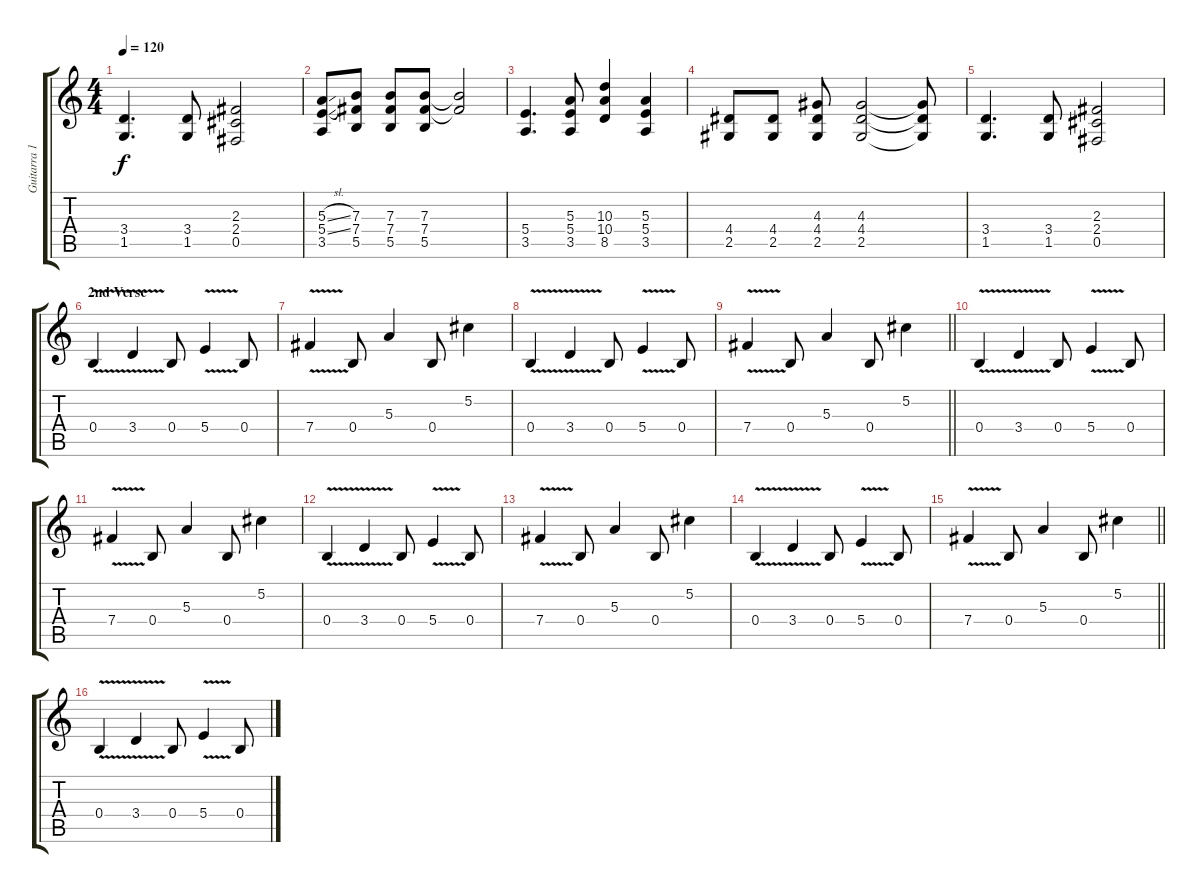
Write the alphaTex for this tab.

\track ("Guitarra 1" "Guitarra 1") {instrument overdrivenguitar}
\staff {score tabs}
\tuning (Db4 Ab3 E3 B2 Gb2 Db2) {hide}
\ts (4 4)
\tempo 120
\clef g2
\ks c
(3.4 1.5).4{d dy f} (3.4 1.5).8 (2.3 2.4 0.5).2 |
(5.3{sl} 5.4{sl} 3.5).8 (7.3 7.4 5.5).8 (7.3 7.4 5.5).8 (7.3 7.4 5.5).8 (7.3{t} 7.4{t}).2 |
(5.4 3.5).4{d} (5.3 5.4 3.5).8 (10.3 10.4 8.5).4 (5.3 5.4 3.5).4 |
(4.4 2.5).8 (4.4 2.5).8 (4.3 4.4 2.5).8 (4.3 4.4 2.5).2 (4.3{t} 4.4{t} 2.5{t}).8 |
(3.4 1.5).4{d} (3.4 1.5).8 (2.3 2.4 0.5).2 |
\section ("" "2nd Verse")
0.4{v}.4 3.4{v}.4 0.4.8 5.4{v}.4 0.4.8 |
7.4{v}.4 0.4.8 5.3.4 0.4.8 5.2.4 |
0.4{v}.4 3.4{v}.4 0.4.8 5.4{v}.4 0.4.8 |
\barLineRight lightlight
7.4{v}.4 0.4.8 5.3.4 0.4.8 5.2.4 |
0.4{v}.4 3.4{v}.4 0.4.8 5.4{v}.4 0.4.8 |
7.4{v}.4 0.4.8 5.3.4 0.4.8 5.2.4 |
0.4{v}.4 3.4{v}.4 0.4.8 5.4{v}.4 0.4.8 |
7.4{v}.4 0.4.8 5.3.4 0.4.8 5.2.4 |
0.4{v}.4 3.4{v}.4 0.4.8 5.4{v}.4 0.4.8 |
\barLineRight lightlight
7.4{v}.4 0.4.8 5.3.4 0.4.8 5.2.4 |
0.4{v}.4 3.4{v}.4 0.4.8 5.4{v}.4 0.4.8
